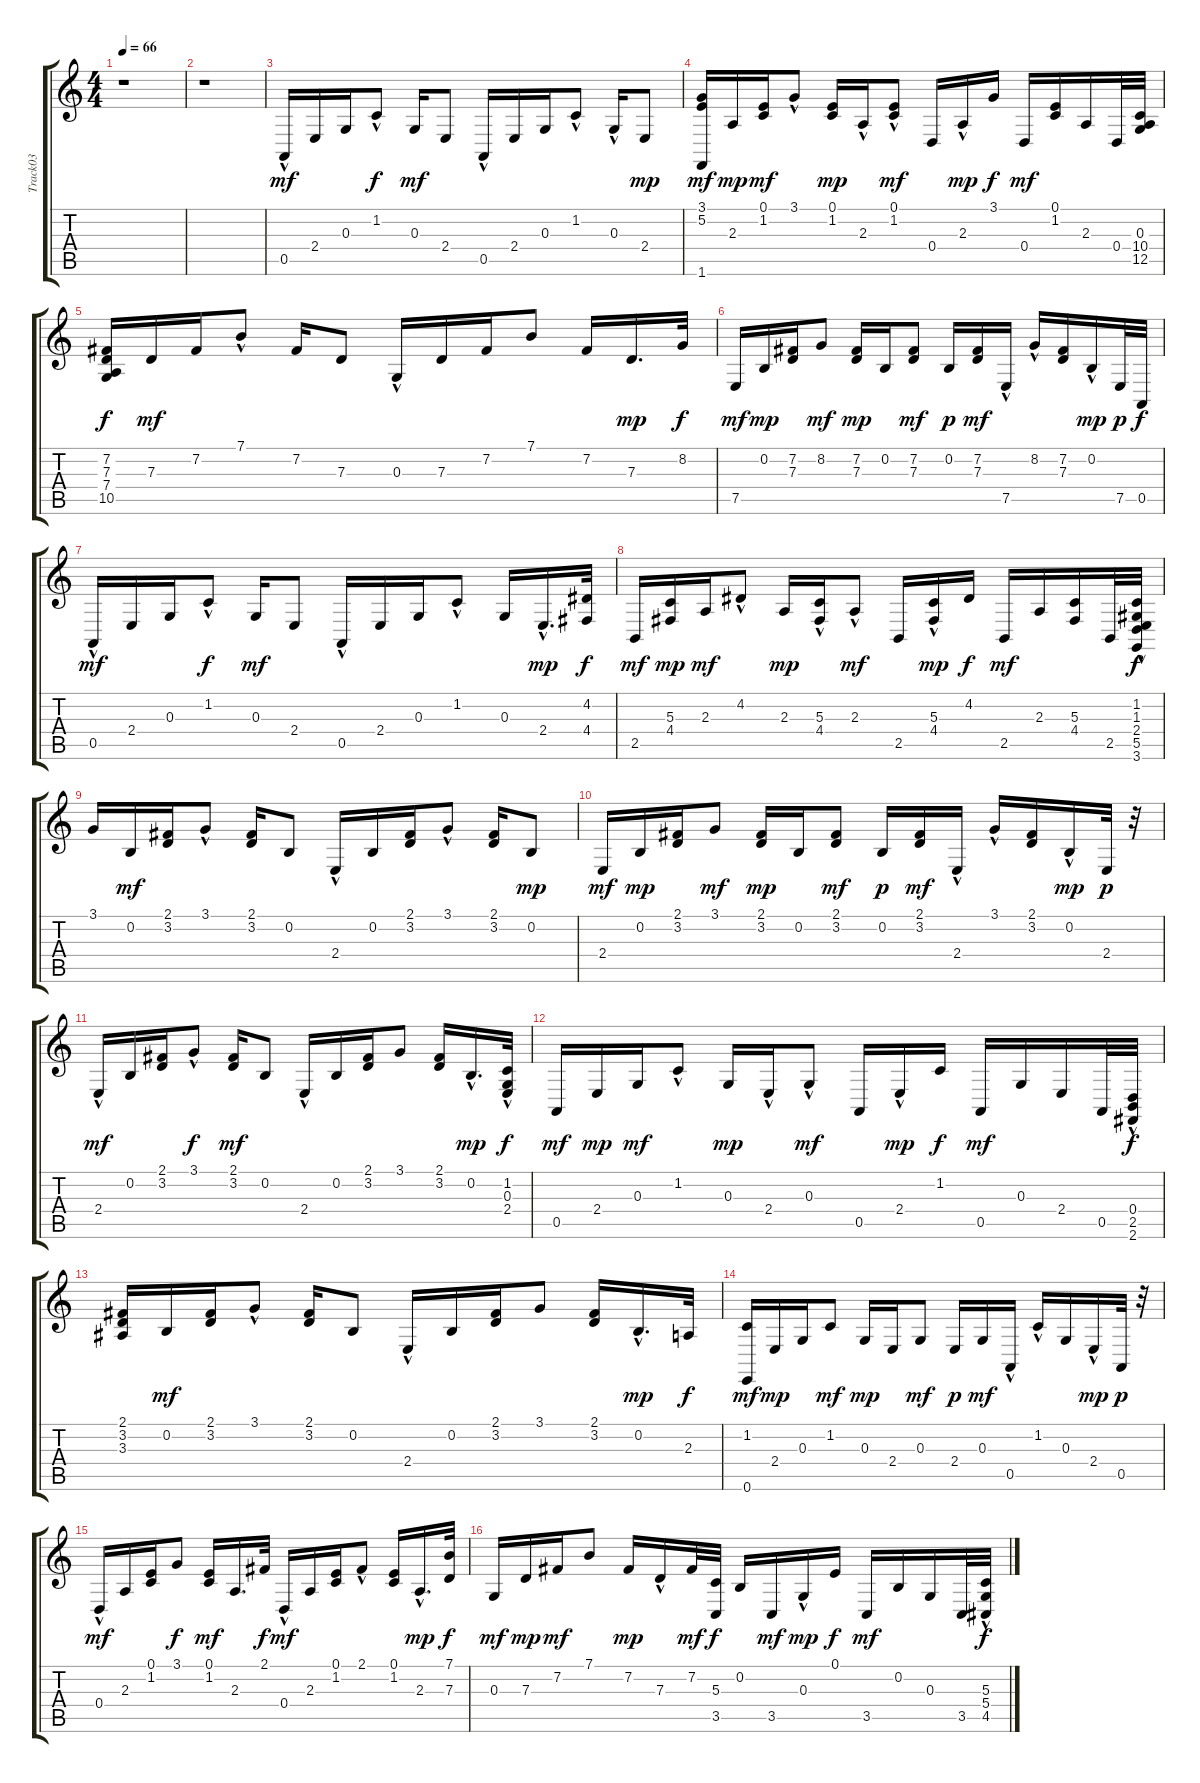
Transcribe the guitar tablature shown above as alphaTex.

\track ("Track03" "Track03") {instrument acousticgrandpiano}
\staff {score tabs}
\tuning (E4 B3 G3 D3 A2 E2) {hide}
\ts (4 4)
\tempo 66
\clef g2
\ks c
r.1{dy mf instrument acousticgrandpiano} |
r.1 |
0.5{hac}.16{volume 13 balance 6 instrument acousticguitarsteel} 2.4.16 0.3.16 1.2{hac}.8{dy f} 0.3.16{dy mf} 2.4.8 0.5{hac}.16 2.4.16 0.3.16 1.2{hac}.8 0.3{hac}.16 2.4.8{dy mp} |
(3.1 5.2 1.6).16{dy mf} 2.3.16{dy mp} (0.1 1.2).16{dy mf} 3.1{hac}.8 (0.1 1.2).16{dy mp} 2.3{hac}.16 (0.1{hac} 1.2{hac}).8{dy mf} 0.4.16 2.3{hac}.16{dy mp} 3.1.16{dy f} 0.4.16{dy mf} (0.1 1.2).16 2.3.16 0.4.32 (0.3 10.4 12.5).32 |
(7.2 7.3 7.4 10.5).16{dy f} 7.3.16{dy mf} 7.2.16 7.1{hac}.8 7.2.16 7.3.8 0.3{hac}.16 7.3.16 7.2.16 7.1.8 7.2.16 7.3.16{d dy mp} 8.2.32{dy f} |
7.5.16{dy mf} 0.2.16{dy mp} (7.2 7.3).16 8.2.8{dy mf} (7.2 7.3).16{dy mp} 0.2.16 (7.2 7.3).8{dy mf} 0.2.16{dy p} (7.2 7.3).16{dy mf} 7.5{hac}.16 8.2{hac}.16 (7.2 7.3).16 0.2{hac}.16{dy mp} 7.5.32{dy p} 0.5.32{dy f} |
0.5{hac}.16{dy mf} 2.4.16 0.3.16 1.2{hac}.8{dy f} 0.3.16{dy mf} 2.4.8 0.5{hac}.16 2.4.16 0.3.16 1.2{hac}.8 0.3.16 2.4{hac}.16{d dy mp} (4.2 4.4).32{dy f} |
2.5.16{dy mf} (5.3 4.4).16{dy mp} 2.3.16{dy mf} 4.2{hac}.8 2.3.16{dy mp} (5.3{hac} 4.4{hac}).16 2.3{hac}.8{dy mf} 2.5.16 (5.3{hac} 4.4{hac}).16{dy mp} 4.2.16{dy f} 2.5.16{dy mf} 2.3.16 (5.3 4.4).16 2.5.32 (1.2 1.3{hac} 2.4{hac} 5.5 3.6).32{dy f} |
3.1.16 0.2.16{dy mf} (2.1 3.2).16 3.1{hac}.8 (2.1 3.2).16 0.2.8 2.4{hac}.16 0.2.16 (2.1 3.2).16 3.1{hac}.8 (2.1 3.2).16 0.2.8{dy mp} |
2.4.16{dy mf} 0.2.16{dy mp} (2.1 3.2).16 3.1.8{dy mf} (2.1 3.2).16{dy mp} 0.2.16 (2.1 3.2).8{dy mf} 0.2.16{dy p} (2.1 3.2).16{dy mf} 2.4{hac}.16 3.1{hac}.16 (2.1 3.2).16 0.2{hac}.16{dy mp} 2.4.32{dy p} r.32 |
2.4{hac}.16{dy mf} 0.2.16 (2.1 3.2).16 3.1{hac}.8{dy f} (2.1 3.2).16{dy mf} 0.2.8 2.4{hac}.16 0.2.16 (2.1 3.2).16 3.1.8 (2.1 3.2).16 0.2{hac}.16{d dy mp} (1.2 0.3{hac} 2.4).32{dy f} |
0.5.16{dy mf} 2.4.16{dy mp} 0.3.16{dy mf} 1.2{hac}.8 0.3.16{dy mp} 2.4{hac}.16 0.3{hac}.8{dy mf} 0.5.16 2.4{hac}.16{dy mp} 1.2.16{dy f} 0.5.16{dy mf} 0.3.16 2.4.16 0.5.32 (0.4 2.5{hac} 2.6).32{dy f} |
(2.1 3.2 3.3).16 0.2.16{dy mf} (2.1 3.2).16 3.1{hac}.8 (2.1 3.2).16 0.2.8 2.4{hac}.16 0.2.16 (2.1 3.2).16 3.1.8 (2.1 3.2).16 0.2{hac}.16{d dy mp} 2.3.32{dy f} |
(1.2 0.6).16{dy mf} 2.4.16{dy mp} 0.3.16 1.2.8{dy mf} 0.3.16{dy mp} 2.4.16 0.3.8{dy mf} 2.4.16{dy p} 0.3.16{dy mf} 0.5{hac}.16 1.2{hac}.16 0.3.16 2.4{hac}.16{dy mp} 0.5.32{dy p} r.32 |
0.4{hac}.16{dy mf} 2.3.16 (0.1 1.2).16 3.1.8{dy f} (0.1 1.2).16{dy mf} 2.3.16{d} 2.1.32{dy f} 0.4{hac}.16{dy mf} 2.3.16 (0.1 1.2).16 2.1{hac}.8 (0.1 1.2).16 2.3{hac}.16{d dy mp} (7.1 7.3).32{dy f} |
0.3.16{dy mf} 7.3.16{dy mp} 7.2.16{dy mf} 7.1.8 7.2.16{dy mp} 7.3{hac}.16 7.2.32{dy mf} (5.3 3.5).32{dy f} 0.2.16 3.5.16{dy mf} 0.3{hac}.16{dy mp} 0.1.16{dy f} 3.5.16{dy mf} 0.2.16 0.3.16 3.5.32 (5.3{hac} 5.4 4.5).32{dy f}
